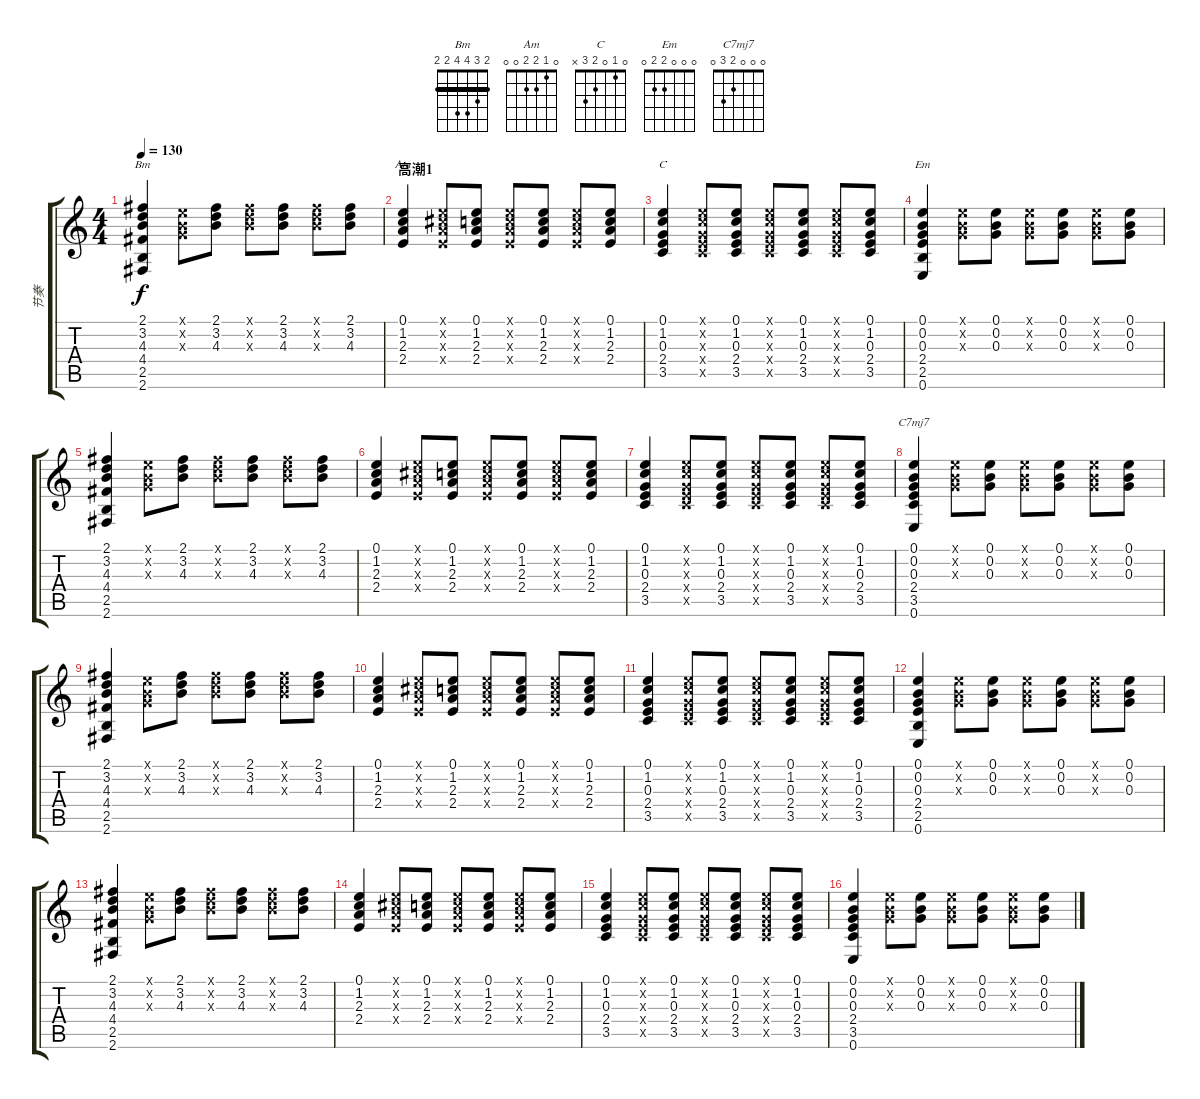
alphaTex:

\track ("节奏" "节奏") {instrument acousticguitarnylon}
\staff {score tabs}
\tuning (E4 B3 G3 D3 A2 E2) {hide}
\chord ("Bm" 2 3 4 4 2 2) {barre 2}
\chord ("Am" 0 1 2 2 0 0)
\chord ("C" 0 1 0 2 3 x)
\chord ("Em" 0 0 0 2 2 0)
\chord ("C7mj7" 0 0 0 2 3 0)
\ts (4 4)
\tempo 130
\clef g2
\ks c
(2.1 3.2 4.3 4.4 2.5 2.6).4{ch "Bm" dy f} (0.1{x} 0.2{x} 0.3{x}).8 (2.1 3.2 4.3).8 (2.1{x} 3.2{x} 4.3{x}).8 (2.1 3.2 4.3).8 (2.1{x} 3.2{x} 4.3{x}).8 (2.1 3.2 4.3).8 |
\section ("" "高潮1")
(0.1 1.2 2.3 2.4).4{ch "Am"} (0.1{x} 2.2{x} 2.3{x} 2.4{x}).8 (0.1 1.2 2.3 2.4).8 (0.1{x} 1.2{x} 2.3{x} 2.4{x}).8 (0.1 1.2 2.3 2.4).8 (0.1{x} 1.2{x} 2.3{x} 2.4{x}).8 (0.1 1.2 2.3 2.4).8 |
(0.1 1.2 0.3 2.4 3.5).4{ch "C"} (0.1{x} 1.2{x} 0.3{x} 2.4{x} 3.5{x}).8 (0.1 1.2 0.3 2.4 3.5).8 (0.1{x} 1.2{x} 0.3{x} 2.4{x} 3.5{x}).8 (0.1 1.2 0.3 2.4 3.5).8 (0.1{x} 1.2{x} 0.3{x} 2.4{x} 3.5{x}).8 (0.1 1.2 0.3 2.4 3.5).8 |
(0.1 0.2 0.3 2.4 2.5 0.6).4{ch "Em"} (0.1{x} 0.2{x} 0.3{x}).8 (0.1 0.2 0.3).8 (0.1{x} 0.2{x} 0.3{x}).8 (0.1 0.2 0.3).8 (0.1{x} 0.2{x} 0.3{x}).8 (0.1 0.2 0.3).8 |
(2.1 3.2 4.3 4.4 2.5 2.6).4 (0.1{x} 0.2{x} 0.3{x}).8 (2.1 3.2 4.3).8 (2.1{x} 3.2{x} 4.3{x}).8 (2.1 3.2 4.3).8 (2.1{x} 3.2{x} 4.3{x}).8 (2.1 3.2 4.3).8 |
(0.1 1.2 2.3 2.4).4 (0.1{x} 2.2{x} 2.3{x} 2.4{x}).8 (0.1 1.2 2.3 2.4).8 (0.1{x} 1.2{x} 2.3{x} 2.4{x}).8 (0.1 1.2 2.3 2.4).8 (0.1{x} 1.2{x} 2.3{x} 2.4{x}).8 (0.1 1.2 2.3 2.4).8 |
(0.1 1.2 0.3 2.4 3.5).4 (0.1{x} 1.2{x} 0.3{x} 2.4{x} 3.5{x}).8 (0.1 1.2 0.3 2.4 3.5).8 (0.1{x} 1.2{x} 0.3{x} 2.4{x} 3.5{x}).8 (0.1 1.2 0.3 2.4 3.5).8 (0.1{x} 1.2{x} 0.3{x} 2.4{x} 3.5{x}).8 (0.1 1.2 0.3 2.4 3.5).8 |
(0.1 0.2 0.3 2.4 3.5 0.6).4{ch "C7mj7"} (0.1{x} 0.2{x} 0.3{x}).8 (0.1 0.2 0.3).8 (0.1{x} 0.2{x} 0.3{x}).8 (0.1 0.2 0.3).8 (0.1{x} 0.2{x} 0.3{x}).8 (0.1 0.2 0.3).8 |
(2.1 3.2 4.3 4.4 2.5 2.6).4 (0.1{x} 0.2{x} 0.3{x}).8 (2.1 3.2 4.3).8 (2.1{x} 3.2{x} 4.3{x}).8 (2.1 3.2 4.3).8 (2.1{x} 3.2{x} 4.3{x}).8 (2.1 3.2 4.3).8 |
(0.1 1.2 2.3 2.4).4 (0.1{x} 2.2{x} 2.3{x} 2.4{x}).8 (0.1 1.2 2.3 2.4).8 (0.1{x} 1.2{x} 2.3{x} 2.4{x}).8 (0.1 1.2 2.3 2.4).8 (0.1{x} 1.2{x} 2.3{x} 2.4{x}).8 (0.1 1.2 2.3 2.4).8 |
(0.1 1.2 0.3 2.4 3.5).4 (0.1{x} 1.2{x} 0.3{x} 2.4{x} 3.5{x}).8 (0.1 1.2 0.3 2.4 3.5).8 (0.1{x} 1.2{x} 0.3{x} 2.4{x} 3.5{x}).8 (0.1 1.2 0.3 2.4 3.5).8 (0.1{x} 1.2{x} 0.3{x} 2.4{x} 3.5{x}).8 (0.1 1.2 0.3 2.4 3.5).8 |
(0.1 0.2 0.3 2.4 2.5 0.6).4 (0.1{x} 0.2{x} 0.3{x}).8 (0.1 0.2 0.3).8 (0.1{x} 0.2{x} 0.3{x}).8 (0.1 0.2 0.3).8 (0.1{x} 0.2{x} 0.3{x}).8 (0.1 0.2 0.3).8 |
(2.1 3.2 4.3 4.4 2.5 2.6).4 (0.1{x} 0.2{x} 0.3{x}).8 (2.1 3.2 4.3).8 (2.1{x} 3.2{x} 4.3{x}).8 (2.1 3.2 4.3).8 (2.1{x} 3.2{x} 4.3{x}).8 (2.1 3.2 4.3).8 |
(0.1 1.2 2.3 2.4).4 (0.1{x} 2.2{x} 2.3{x} 2.4{x}).8 (0.1 1.2 2.3 2.4).8 (0.1{x} 1.2{x} 2.3{x} 2.4{x}).8 (0.1 1.2 2.3 2.4).8 (0.1{x} 1.2{x} 2.3{x} 2.4{x}).8 (0.1 1.2 2.3 2.4).8 |
(0.1 1.2 0.3 2.4 3.5).4 (0.1{x} 1.2{x} 0.3{x} 2.4{x} 3.5{x}).8 (0.1 1.2 0.3 2.4 3.5).8 (0.1{x} 1.2{x} 0.3{x} 2.4{x} 3.5{x}).8 (0.1 1.2 0.3 2.4 3.5).8 (0.1{x} 1.2{x} 0.3{x} 2.4{x} 3.5{x}).8 (0.1 1.2 0.3 2.4 3.5).8 |
(0.1 0.2 0.3 2.4 3.5 0.6).4 (0.1{x} 0.2{x} 0.3{x}).8 (0.1 0.2 0.3).8 (0.1{x} 0.2{x} 0.3{x}).8 (0.1 0.2 0.3).8 (0.1{x} 0.2{x} 0.3{x}).8 (0.1 0.2 0.3).8
